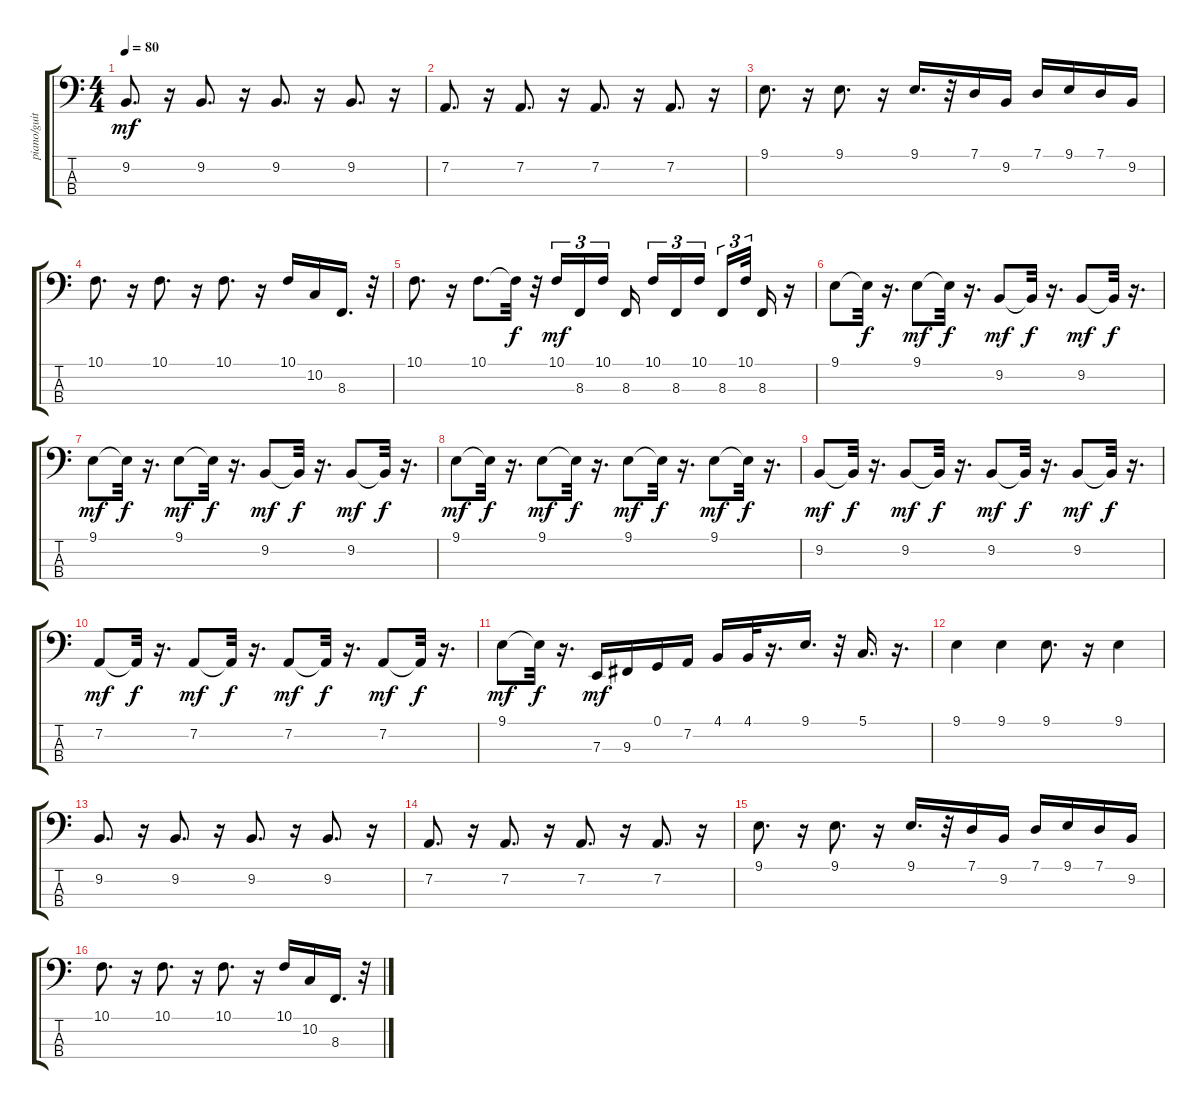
\track ("piano/guit/bass/syn " "piano/guit") {instrument brightacousticpiano}
\staff {score tabs}
\tuning (G2 D2 A1 E1) {hide}
\ts (4 4)
\tempo 80
\clef f4
\ks c
9.2.8{d dy mf} r.16 9.2.8{d} r.16 9.2.8{d} r.16 9.2.8{d} r.16 |
7.2.8{d} r.16 7.2.8{d} r.16 7.2.8{d} r.16 7.2.8{d} r.16 |
9.1.8{d} r.16 9.1.8{d} r.16 9.1.16{d} r.32 7.1.16 9.2.16 7.1.16 9.1.16 7.1.16 9.2.16 |
10.1.8{d} r.16 10.1.8{d} r.16 10.1.8{d} r.16 10.1.16 10.2.16 8.3.16{d} r.32 |
10.1.8{d} r.16 10.1.8{d} 10.1{t}.32{dy f} r.32 10.1.16{tu (3 2) dy mf} 8.3.16{tu (3 2)} 10.1.16{tu (3 2)} 8.3.16 10.1.16{tu (3 2)} 8.3.16{tu (3 2)} 10.1.16{tu (3 2)} 8.3.16{tu (3 2)} 10.1.32{tu (3 2)} 8.3.16 r.16 |
9.1.8 9.1{t}.32{dy f} r.16{d} 9.1.8{dy mf} 9.1{t}.32{dy f} r.16{d} 9.2.8{dy mf} 9.2{t}.32{dy f} r.16{d} 9.2.8{dy mf} 9.2{t}.32{dy f} r.16{d} |
9.1.8{dy mf} 9.1{t}.32{dy f} r.16{d} 9.1.8{dy mf} 9.1{t}.32{dy f} r.16{d} 9.2.8{dy mf} 9.2{t}.32{dy f} r.16{d} 9.2.8{dy mf} 9.2{t}.32{dy f} r.16{d} |
9.1.8{dy mf} 9.1{t}.32{dy f} r.16{d} 9.1.8{dy mf} 9.1{t}.32{dy f} r.16{d} 9.1.8{dy mf} 9.1{t}.32{dy f} r.16{d} 9.1.8{dy mf} 9.1{t}.32{dy f} r.16{d} |
9.2.8{dy mf} 9.2{t}.32{dy f} r.16{d} 9.2.8{dy mf} 9.2{t}.32{dy f} r.16{d} 9.2.8{dy mf} 9.2{t}.32{dy f} r.16{d} 9.2.8{dy mf} 9.2{t}.32{dy f} r.16{d} |
7.2.8{dy mf} 7.2{t}.32{dy f} r.16{d} 7.2.8{dy mf} 7.2{t}.32{dy f} r.16{d} 7.2.8{dy mf} 7.2{t}.32{dy f} r.16{d} 7.2.8{dy mf} 7.2{t}.32{dy f} r.16{d} |
9.1.8{dy mf} 9.1{t}.32{dy f} r.16{d} 7.3.16{dy mf} 9.3.16 0.1.16 7.2.16 4.1.16 4.1.32 r.16{d} 9.1.16{d} r.32 5.1.16{d} r.16{d} |
9.1.4 9.1.4 9.1.8{d} r.16 9.1.4 |
9.2.8{d} r.16 9.2.8{d} r.16 9.2.8{d} r.16 9.2.8{d} r.16 |
7.2.8{d} r.16 7.2.8{d} r.16 7.2.8{d} r.16 7.2.8{d} r.16 |
9.1.8{d} r.16 9.1.8{d} r.16 9.1.16{d} r.32 7.1.16 9.2.16 7.1.16 9.1.16 7.1.16 9.2.16 |
10.1.8{d} r.16 10.1.8{d} r.16 10.1.8{d} r.16 10.1.16 10.2.16 8.3.16{d} r.32
